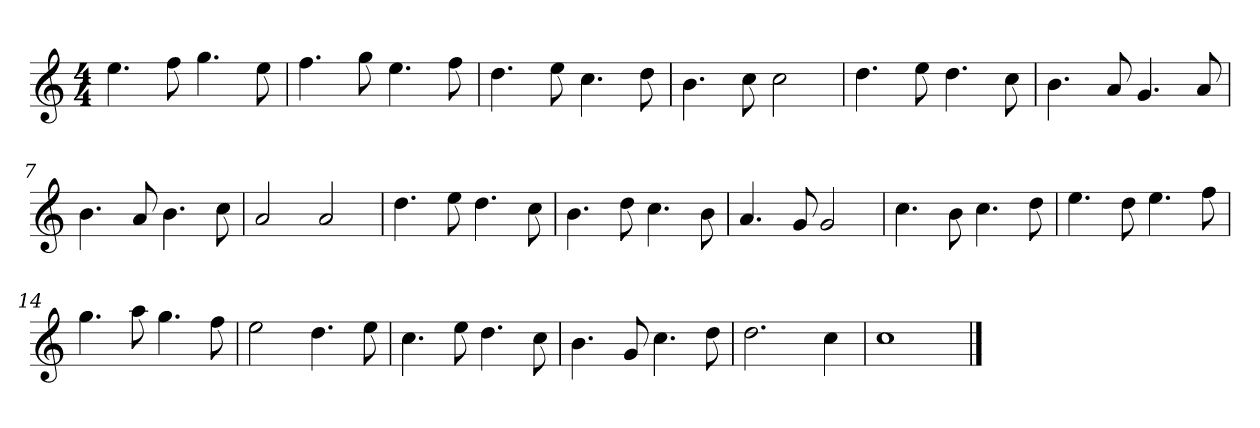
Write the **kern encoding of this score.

**kern
*part1
*staff1
*k[]
*M4/4
*MM120
=1
4.ee
8ff
4.gg
8ee
=2
4.ff
8gg
4.ee
8ff
=3
4.dd
8ee
4.cc
8dd
=4
4.b
8cc
2cc
=5
4.dd
8ee
4.dd
8cc
=6
4.b
8a
4.g
8a
=7
4.b
8a
4.b
8cc
=8
2a
2a
=9
4.dd
8ee
4.dd
8cc
=10
4.b
8dd
4.cc
8b
=11
4.a
8g
2g
=12
4.cc
8b
4.cc
8dd
=13
4.ee
8dd
4.ee
8ff
=14
4.gg
8aa
4.gg
8ff
=15
2ee
4.dd
8ee
=16
4.cc
8ee
4.dd
8cc
=17
4.b
8g
4.cc
8dd
=18
2.dd
4cc
=19
1cc
==
*-
